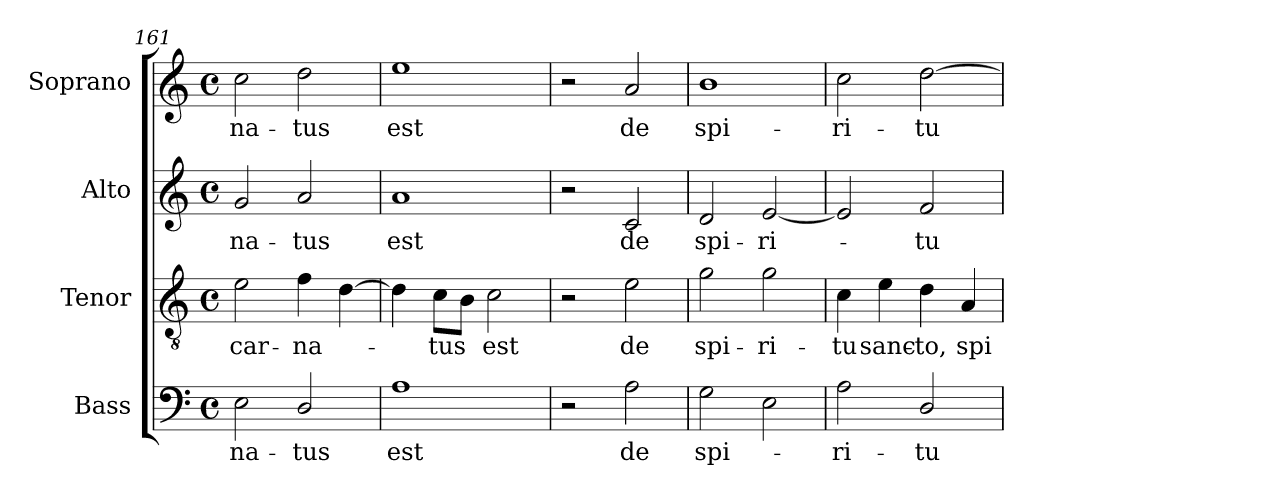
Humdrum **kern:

**kern	**text	**kern	**text	**kern	**text	**kern	**text
*part4	*part4	*part3	*part3	*part2	*part2	*part1	*part1
*staff4	*staff4	*staff3	*staff3	*staff2	*staff2	*staff1	*staff1
*I"Bass	*	*I"Tenor	*	*I"Alto	*	*I"Soprano	*
*I'B.	*	*I'T.	*	*I'A.	*	*I'S.	*
*clefF4	*	*clefGv2	*	*clefG2	*	*clefG2	*
*	*	*ITrd7c12	*	*	*	*	*
*k[]	*	*k[]	*	*k[]	*	*k[]	*
*C:	*	*C:	*	*C:	*	*C:	*
*M4/4	*	*M4/4	*	*M4/4	*	*M4/4	*
*met(c)	*	*met(c)	*	*met(c)	*	*met(c)	*
=161	=161	=161	=161	=161	=161	=161	=161
!	!LO:LY:b:color=#000000	!	!	!	!	!	!
!	!	!	!LO:LY:b:color=#000000	!	!	!	!
!	!	!	!	!	!LO:LY:b:color=#000000	!	!
!	!	!	!	!	!	!	!LO:LY:b:color=#000000
2Ei\	-na-	2Ei\	-car-	2gi/	-na-	2cci\	-na-
!	!LO:LY:b:color=#000000	!	!	!	!	!	!
!	!	!	!LO:LY:b:color=#000000	!	!	!	!
!	!	!	!	!	!LO:LY:b:color=#000000	!	!
!	!	!	!	!	!	!	!LO:LY:b:color=#000000
2Di/	-tus	4Fi\	-na-	2ai/	-tus	2ddi\	-tus
.	.	[4Di\	.	.	.	.	.
=162	=162	=162	=162	=162	=162	=162	=162
!	!LO:LY:b:color=#000000	!	!	!	!	!	!
!	!	!	!	!	!LO:LY:b:color=#000000	!	!
!	!	!	!	!	!	!	!LO:LY:b:color=#000000
1Ai	est	4Di\]	.	1ai	est	1eei	est
!	!	!	!LO:LY:b:color=#000000	!	!	!	!
.	.	8Ci\L	-tus	.	.	.	.
.	.	8BBi\J	.	.	.	.	.
!	!	!	!LO:LY:b:color=#000000	!	!	!	!
.	.	2Ci\	est	.	.	.	.
=163	=163	=163	=163	=163	=163	=163	=163
2r	.	2r	.	2r	.	2r	.
!	!LO:LY:b:color=#000000	!	!	!	!	!	!
!	!	!	!LO:LY:b:color=#000000	!	!	!	!
!	!	!	!	!	!LO:LY:b:color=#000000	!	!
!	!	!	!	!	!	!	!LO:LY:b:color=#000000
2Ai\	de	2Ei\	de	2ci/	de	2ai/	de
=164	=164	=164	=164	=164	=164	=164	=164
!	!LO:LY:b:color=#000000	!	!	!	!	!	!
!	!	!	!LO:LY:b:color=#000000	!	!	!	!
!	!	!	!	!	!LO:LY:b:color=#000000	!	!
!	!	!	!	!	!	!	!LO:LY:b:color=#000000
2Gi\	spi-	2Gi\	spi-	2di/	spi-	1bi	spi-
!	!	!	!LO:LY:b:color=#000000	!	!	!	!
!	!	!	!	!	!LO:LY:b:color=#000000	!	!
2Ei\	.	2Gi\	-ri-	[2ei/	-ri-	.	.
=165	=165	=165	=165	=165	=165	=165	=165
!	!LO:LY:b:color=#000000	!	!	!	!	!	!
!	!	!	!LO:LY:b:color=#000000	!	!	!	!
!	!	!	!	!	!	!	!LO:LY:b:color=#000000
2Ai\	-ri-	4Ci\	-tu	2ei/]	.	2cci\	-ri-
!	!	!	!LO:LY:b:color=#000000	!	!	!	!
.	.	4Ei\	sanc-	.	.	.	.
!	!LO:LY:b:color=#000000	!	!	!	!	!	!
!	!	!	!LO:LY:b:color=#000000	!	!	!	!
!	!	!	!	!	!LO:LY:b:color=#000000	!	!
!	!	!	!	!	!	!	!LO:LY:b:color=#000000
2Di/	-tu	4Di\	-to,	2fi/	-tu	[2ddi\	-tu
!	!	!	!LO:LY:b:color=#000000	!	!	!	!
.	.	4AAi/	spi-	.	.	.	.
=	=	=	=	=	=	=	=
*-	*-	*-	*-	*-	*-	*-	*-
